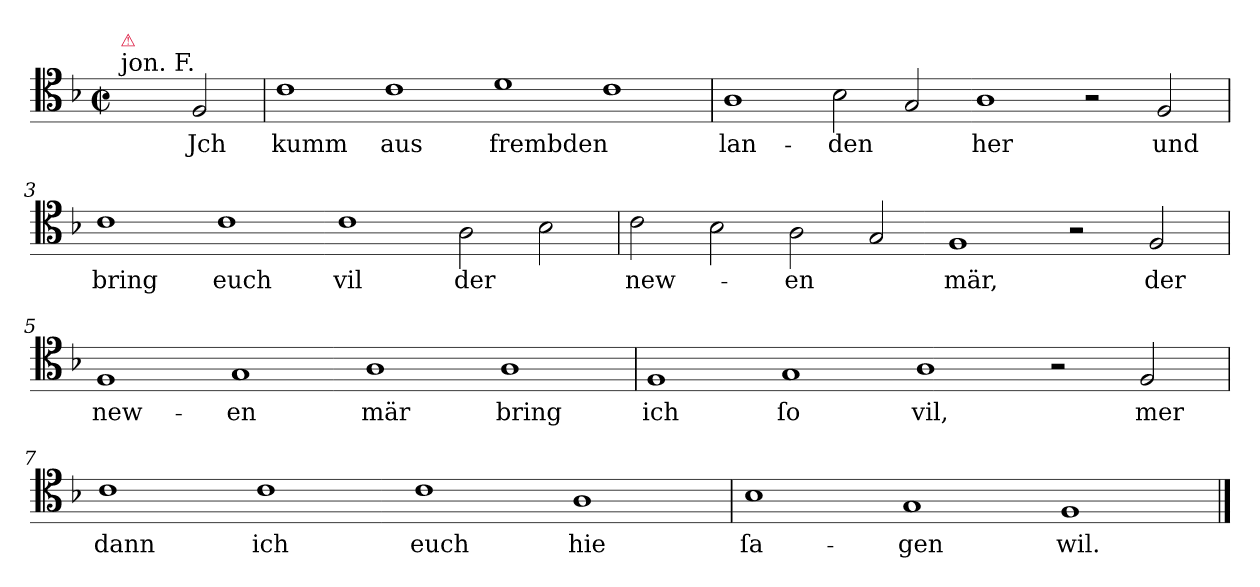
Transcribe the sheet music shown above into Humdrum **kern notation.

**kern	**text
*part1	*part1
*staff1	*staff1
*clefC4	*
*k[b-]	*
*F:ion	*
*M4/1	*
*met(c|)	*
=	=
!LO:TX:a:t=jon. F.	!
!LO:TX:a:color=crimson:t=⚠	!
2ryy	.
2F	Jch
=1	=1
1c	kumm
1c	aus
1d	frembden
1c	.
=2	=2
1A	lan-
2B-	-den
2G	.
1A	her
2r	.
2F	und
=3	=3
1c	bring
1c	euch
1c	vil
2A	der
2B-	.
=4	=4
2c	new-
2B-	.
2A	-en
2G	.
1F	mär,
2r	.
2F	der
=5	=5
1F	new-
1G	-en
1A	mär
1A	bring
=6	=6
1F	ich
1G	ſo
1A	vil,
2r	.
2F	mer
=7	=7
1c	dann
1c	ich
1c	euch
1A	hie
=8	=8
1B-	ſa-
1G	-gen
1F/	wil.
==	==
*-	*-
